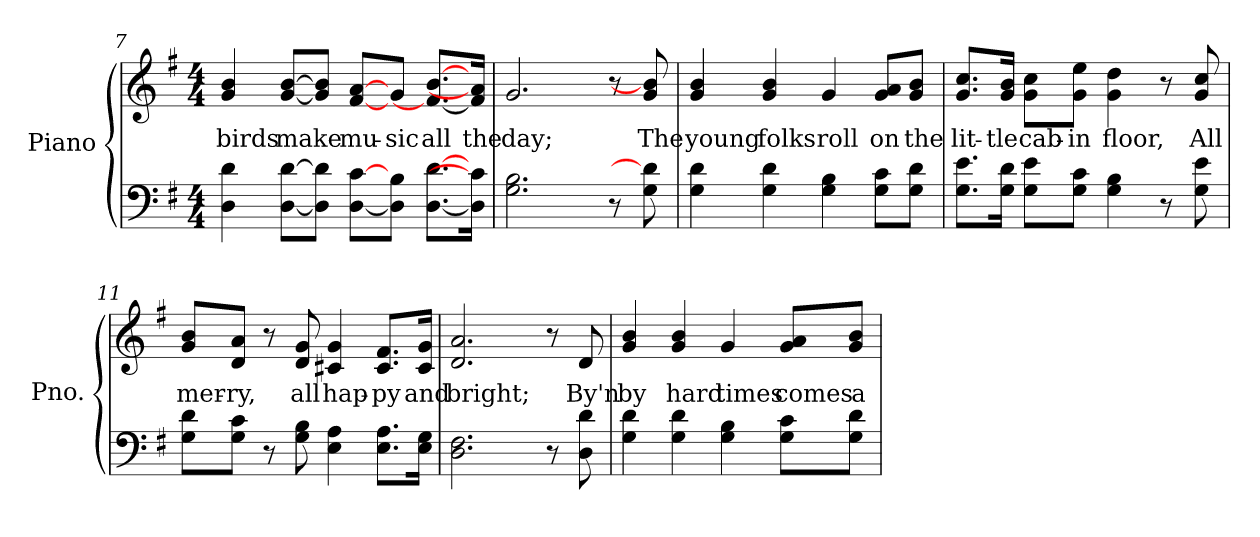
**kern	**kern	**text
*part1	*part1	*part1
*staff2	*staff1	*staff1
*I"Piano	*	*
*I'Pno.	*	*
*clefF4	*clefG2	*
*k[f#]	*k[f#]	*
*G:	*G:	*
*M4/4	*M4/4	*
=7	=7	=7
!	!	!LO:LY:b:color=#000000
4Di\ 4di	4gi/ 4bi	birds
!	!	!LO:LY:b:color=#000000
[8Di\ [8diL	[8gi/ [8biL	make
8Di\] 8di]J	8gi/] 8bi]J	.
!	!	!LO:LY:b:color=#000000
[8Di\ [8ciL	[8f#i/ [8aiL	mu-
!	!	!LO:LY:b:color=#000000
8Di\] 8BiJ	8gi/J	-sic
!	!	!LO:LY:b:color=#000000
[8.Di\ [8.diL	8.f#i/_ [8.biL	all
!	!	!LO:LY:b:color=#000000
16Di\] 16ci]Jk	16f#i/] 16ai]Jk	the
=8	=8	=8
!	!	!LO:LY:b:color=#000000
2.Gi\ 2.Bi	2.gi/	day;
8r	8r	.
!	!	!LO:LY:b:color=#000000
8Gi\ 8di]	8gi/ 8bi]	The
=9	=9	=9
!	!	!LO:LY:b:color=#000000
4Gi\ 4di	4gi/ 4bi	young
!	!	!LO:LY:b:color=#000000
4Gi\ 4di	4gi/ 4bi	folks
!	!	!LO:LY:b:color=#000000
4Gi\ 4Bi	4gi/	roll
!	!	!LO:LY:b:color=#000000
8Gi\ 8ciL	8gi/ 8aiL	on
!	!	!LO:LY:b:color=#000000
8Gi\ 8diJ	8gi/ 8biJ	the
!!LO:LB:g=z
=10	=10	=10
!	!	!LO:LY:b:color=#000000
8.Gi\ 8.eiL	8.gi/ 8.cciL	lit-
!	!	!LO:LY:b:color=#000000
16Gi\ 16diJk	16gi/ 16biJk	-tle
!	!	!LO:LY:b:color=#000000
8Gi\ 8eiL	8gi\ 8cciL	cab-
!	!	!LO:LY:b:color=#000000
8Gi\ 8ciJ	8gi\ 8eeiJ	-in
!	!	!LO:LY:b:color=#000000
4Gi\ 4Bi	4gi\ 4ddi	floor,
8r	8r	.
!	!	!LO:LY:b:color=#000000
8Gi\ 8ei	8gi/ 8cci	All
=11	=11	=11
!	!	!LO:LY:b:color=#000000
8Gi\ 8diL	8gi/ 8biL	mer-
!	!	!LO:LY:b:color=#000000
8Gi\ 8ciJ	8di/ 8aiJ	-ry,
8r	8r	.
!	!	!LO:LY:b:color=#000000
8Gi\ 8Bi	8di/ 8gi	all
!	!	!LO:LY:b:color=#000000
4Ei\ 4Ai	4c#Xi/ 4gi	hap-
!	!	!LO:LY:b:color=#000000
8.Ei\ 8.AiL	8.c#i/ 8.f#iL	-py
!	!	!LO:LY:b:color=#000000
16Ei\ 16GiJk	16c#i/ 16giJk	and
=12	=12	=12
!	!	!LO:LY:b:color=#000000
2.Di\ 2.F#i	2.di/ 2.ai	bright;
8r	8r	.
!	!	!LO:LY:b:color=#000000
8Di\ 8di	8di/	By'n
=13	=13	=13
!	!	!LO:LY:b:color=#000000
4Gi\ 4di	4gi/ 4bi	by
!	!	!LO:LY:b:color=#000000
4Gi\ 4di	4gi/ 4bi	hard
!	!	!LO:LY:b:color=#000000
4Gi\ 4Bi	4gi/	times
!	!	!LO:LY:b:color=#000000
8Gi\ 8ciL	8gi/ 8aiL	comes
!	!	!LO:LY:b:color=#000000
8Gi\ 8diJ	8gi/ 8biJ	a-
=	=	=
*-	*-	*-
